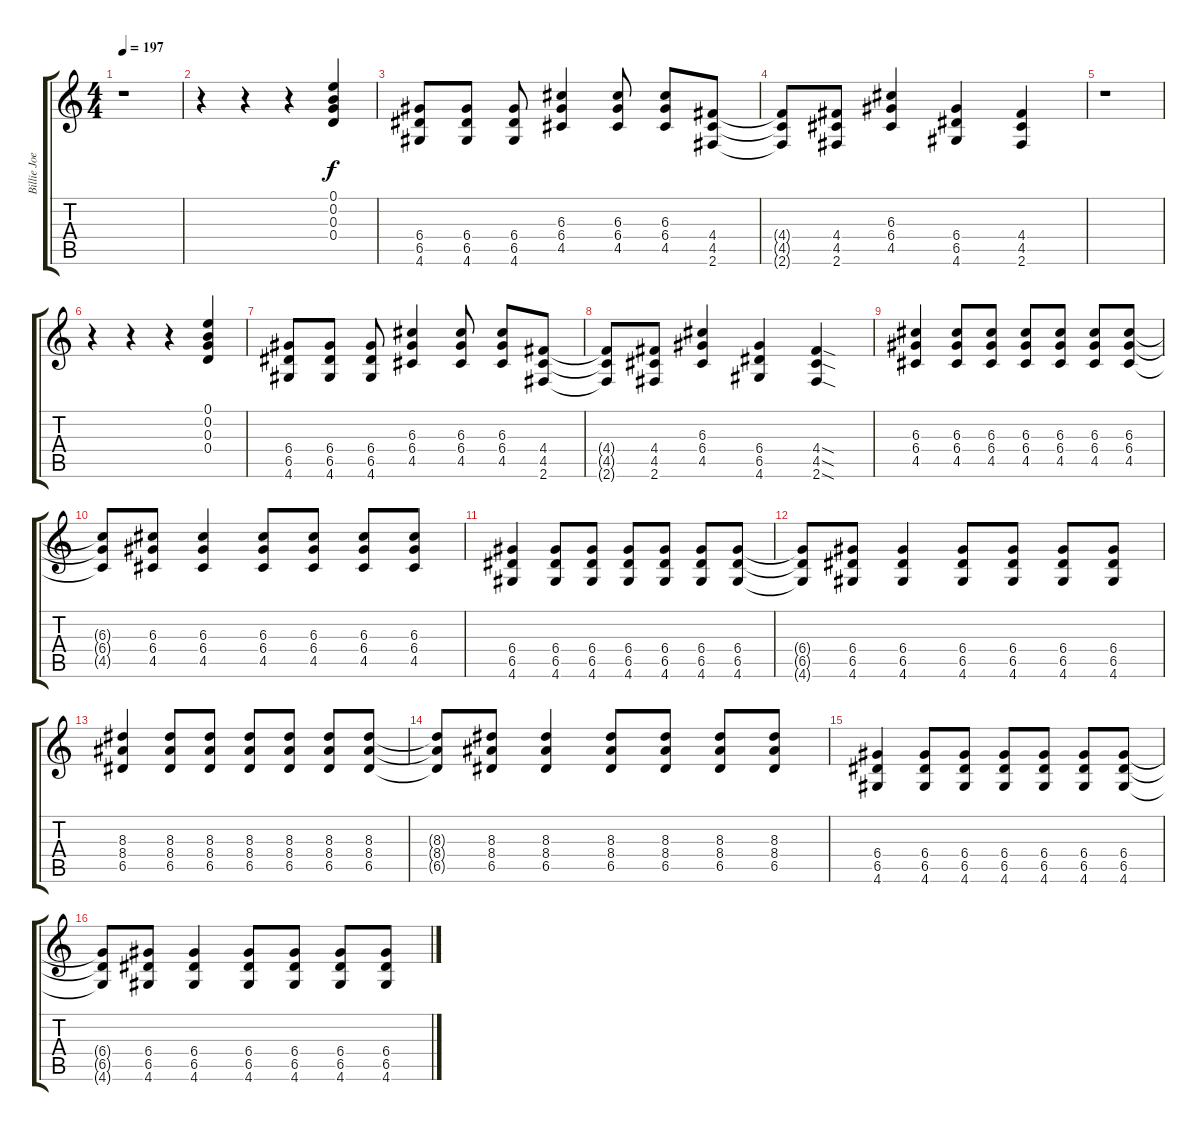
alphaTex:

\track ("Billie Joe" "Billie Joe") {instrument distortionguitar}
\staff {score tabs}
\tuning (E4 B3 G3 D3 A2 E2) {hide}
\ts (4 4)
\tempo 197
\clef g2
\ks c
r.1{dy f} |
r.4 r.4 r.4 (0.1 0.2 0.3 0.4).4 |
(6.4 6.5 4.6).8{balance 8} (6.4 6.5 4.6).8 (6.4 6.5 4.6).8 (6.3 6.4 4.5).4 (6.3 6.4 4.5).8 (6.3 6.4 4.5).8 (4.4 4.5 2.6).8 |
(4.4{t} 4.5{t} 2.6{t}).8 (4.4 4.5 2.6).8 (6.3 6.4 4.5).4 (6.4 6.5 4.6).4 (4.4 4.5 2.6).4 |
r.1 |
r.4 r.4 r.4 (0.1 0.2 0.3 0.4).4{balance 16} |
(6.4 6.5 4.6).8{balance 8} (6.4 6.5 4.6).8 (6.4 6.5 4.6).8 (6.3 6.4 4.5).4 (6.3 6.4 4.5).8 (6.3 6.4 4.5).8 (4.4 4.5 2.6).8 |
(4.4{t} 4.5{t} 2.6{t}).8 (4.4 4.5 2.6).8 (6.3 6.4 4.5).4 (6.4 6.5 4.6).4 (4.4{sod} 4.5{sod} 2.6{sod}).4 |
(6.3 6.4 4.5).4 (6.3 6.4 4.5).8 (6.3 6.4 4.5).8 (6.3 6.4 4.5).8 (6.3 6.4 4.5).8 (6.3 6.4 4.5).8 (6.3 6.4 4.5).8 |
(6.3{t} 6.4{t} 4.5{t}).8 (6.3 6.4 4.5).8 (6.3 6.4 4.5).4 (6.3 6.4 4.5).8 (6.3 6.4 4.5).8 (6.3 6.4 4.5).8 (6.3 6.4 4.5).8 |
(6.4 6.5 4.6).4 (6.4 6.5 4.6).8 (6.4 6.5 4.6).8 (6.4 6.5 4.6).8 (6.4 6.5 4.6).8 (6.4 6.5 4.6).8 (6.4 6.5 4.6).8 |
(6.4{t} 6.5{t} 4.6{t}).8 (6.4 6.5 4.6).8 (6.4 6.5 4.6).4 (6.4 6.5 4.6).8 (6.4 6.5 4.6).8 (6.4 6.5 4.6).8 (6.4 6.5 4.6).8 |
(8.3 8.4 6.5).4 (8.3 8.4 6.5).8 (8.3 8.4 6.5).8 (8.3 8.4 6.5).8 (8.3 8.4 6.5).8 (8.3 8.4 6.5).8 (8.3 8.4 6.5).8 |
(8.3{t} 8.4{t} 6.5{t}).8 (8.3 8.4 6.5).8 (8.3 8.4 6.5).4 (8.3 8.4 6.5).8 (8.3 8.4 6.5).8 (8.3 8.4 6.5).8 (8.3 8.4 6.5).8 |
(6.4 6.5 4.6).4 (6.4 6.5 4.6).8 (6.4 6.5 4.6).8 (6.4 6.5 4.6).8 (6.4 6.5 4.6).8 (6.4 6.5 4.6).8 (6.4 6.5 4.6).8 |
(6.4{t} 6.5{t} 4.6{t}).8 (6.4 6.5 4.6).8 (6.4 6.5 4.6).4 (6.4 6.5 4.6).8 (6.4 6.5 4.6).8 (6.4 6.5 4.6).8 (6.4 6.5 4.6).8
